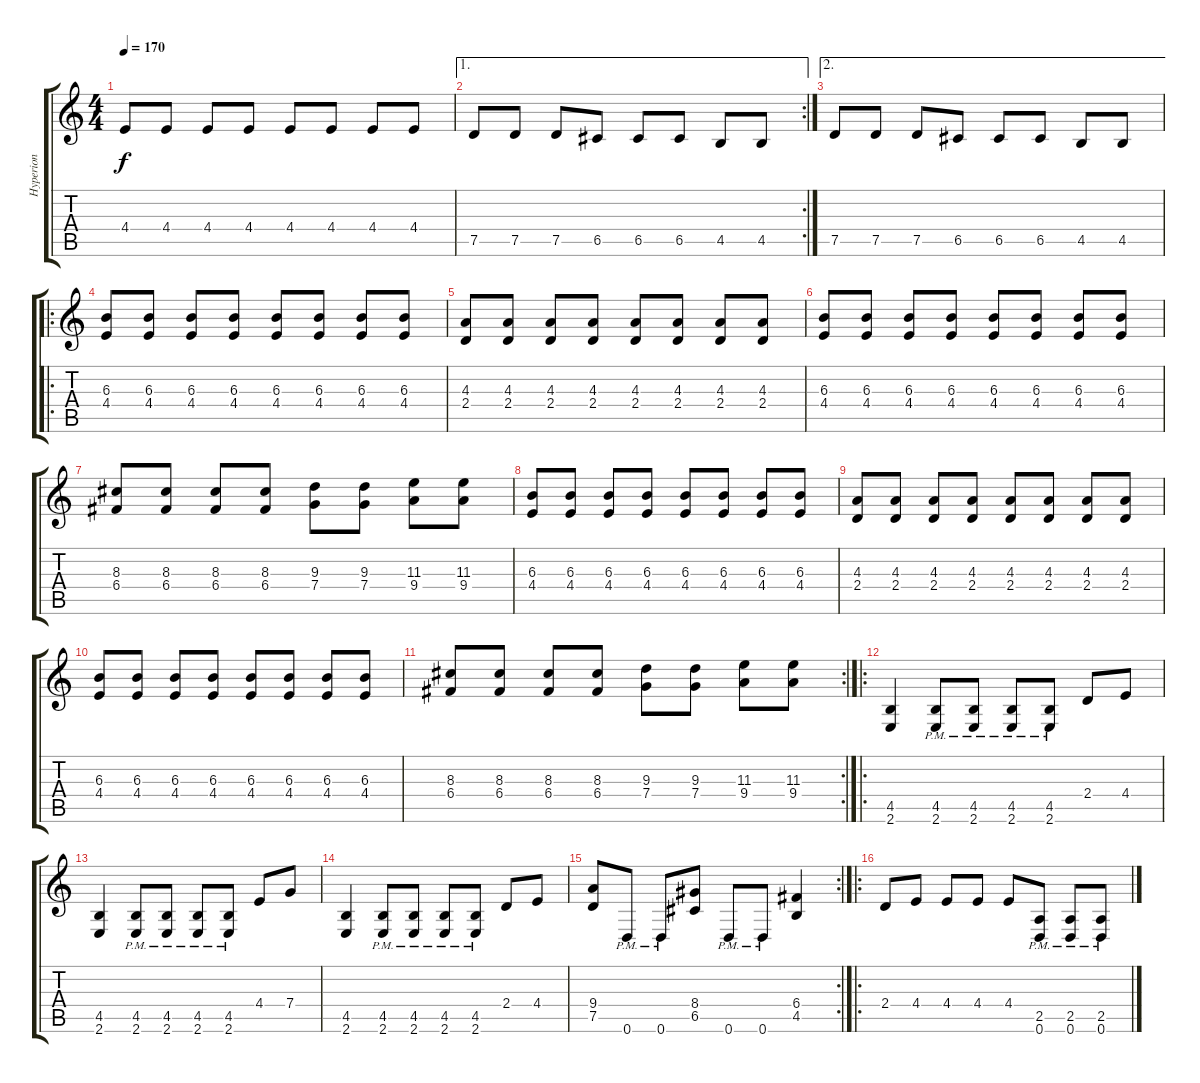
\track ("Hyperion" "Hyperion") {instrument distortionguitar}
\staff {score tabs}
\tuning (D4 A3 F3 C3 G2 D2) {hide}
\ts (4 4)
\tempo 170
\clef g2
\ks c
4.4.8{dy f} 4.4.8 4.4.8 4.4.8 4.4.8 4.4.8 4.4.8 4.4.8 |
\ae 1
\rc 2
7.5.8 7.5.8 7.5.8 6.5.8 6.5.8 6.5.8 4.5.8 4.5.8 |
\ae 2
7.5.8 7.5.8 7.5.8 6.5.8 6.5.8 6.5.8 4.5.8 4.5.8 |
\ro
(6.3 4.4).8 (6.3 4.4).8 (6.3 4.4).8 (6.3 4.4).8 (6.3 4.4).8 (6.3 4.4).8 (6.3 4.4).8 (6.3 4.4).8 |
(4.3 2.4).8 (4.3 2.4).8 (4.3 2.4).8 (4.3 2.4).8 (4.3 2.4).8 (4.3 2.4).8 (4.3 2.4).8 (4.3 2.4).8 |
(6.3 4.4).8 (6.3 4.4).8 (6.3 4.4).8 (6.3 4.4).8 (6.3 4.4).8 (6.3 4.4).8 (6.3 4.4).8 (6.3 4.4).8 |
(8.3 6.4).8 (8.3 6.4).8 (8.3 6.4).8 (8.3 6.4).8 (9.3 7.4).8 (9.3 7.4).8 (11.3 9.4).8 (11.3 9.4).8 |
(6.3 4.4).8 (6.3 4.4).8 (6.3 4.4).8 (6.3 4.4).8 (6.3 4.4).8 (6.3 4.4).8 (6.3 4.4).8 (6.3 4.4).8 |
(4.3 2.4).8 (4.3 2.4).8 (4.3 2.4).8 (4.3 2.4).8 (4.3 2.4).8 (4.3 2.4).8 (4.3 2.4).8 (4.3 2.4).8 |
(6.3 4.4).8 (6.3 4.4).8 (6.3 4.4).8 (6.3 4.4).8 (6.3 4.4).8 (6.3 4.4).8 (6.3 4.4).8 (6.3 4.4).8 |
\rc 2
(8.3 6.4).8 (8.3 6.4).8 (8.3 6.4).8 (8.3 6.4).8 (9.3 7.4).8 (9.3 7.4).8 (11.3 9.4).8 (11.3 9.4).8 |
\ro
(4.5 2.6).4 (4.5{pm} 2.6{pm}).8 (4.5{pm} 2.6{pm}).8 (4.5{pm} 2.6{pm}).8 (4.5{pm} 2.6{pm}).8 2.4.8 4.4.8 |
(4.5 2.6).4 (4.5{pm} 2.6{pm}).8 (4.5{pm} 2.6{pm}).8 (4.5{pm} 2.6{pm}).8 (4.5{pm} 2.6{pm}).8 4.4.8 7.4.8 |
(4.5 2.6).4 (4.5{pm} 2.6{pm}).8 (4.5{pm} 2.6{pm}).8 (4.5{pm} 2.6{pm}).8 (4.5{pm} 2.6{pm}).8 2.4.8 4.4.8 |
\rc 2
(9.4 7.5).8 0.6{pm}.8 0.6{pm}.8 (8.4 6.5).8 0.6{pm}.8 0.6{pm}.8 (6.4 4.5).4 |
\ro
2.4.8 4.4.8 4.4.8 4.4.8 4.4.8 (2.5 0.6{pm}).8 (2.5 0.6{pm}).8 (2.5 0.6{pm}).8
